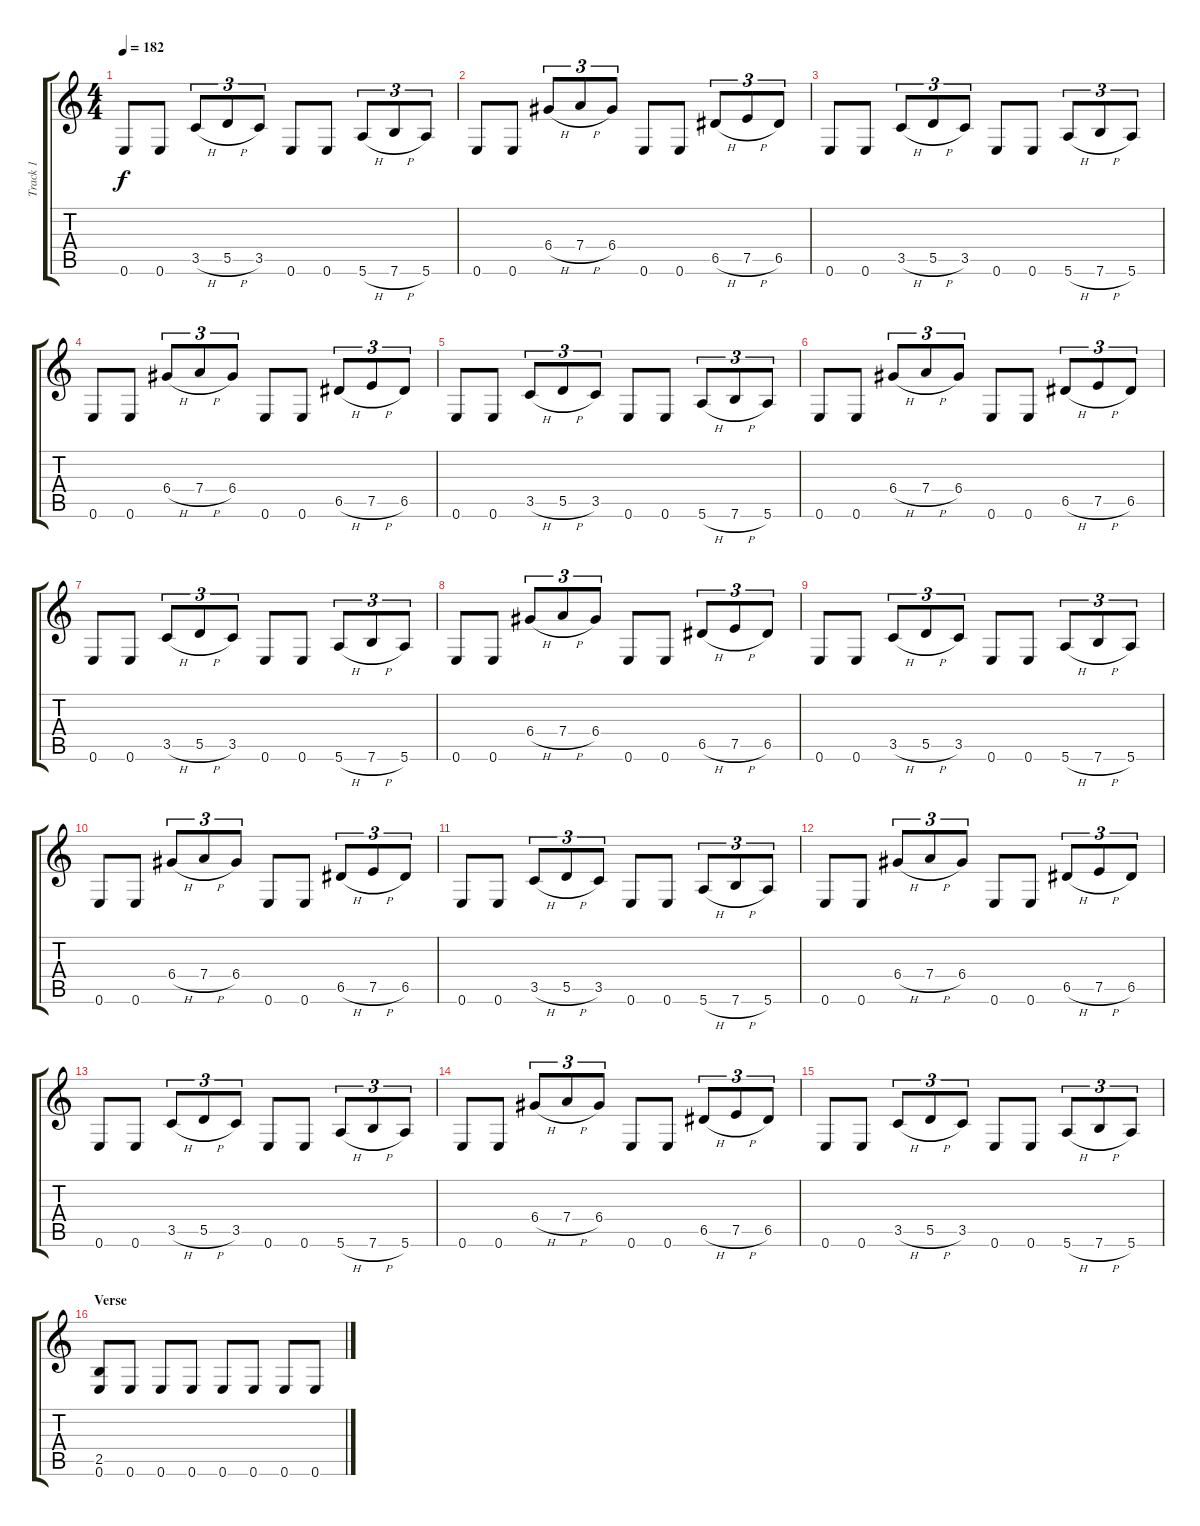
\track ("Track 1" "Track 1") {instrument distortionguitar}
\staff {score tabs}
\tuning (E4 B3 G3 D3 A2 E2) {hide}
\ts (4 4)
\tempo 182
\clef g2
\ks c
0.6.8{dy f} 0.6.8 3.5{h}.8{tu (3 2)} 5.5{h}.8{tu (3 2)} 3.5.8{tu (3 2)} 0.6.8 0.6.8 5.6{h}.8{tu (3 2)} 7.6{h}.8{tu (3 2)} 5.6.8{tu (3 2)} |
0.6.8 0.6.8 6.4{h}.8{tu (3 2)} 7.4{h}.8{tu (3 2)} 6.4.8{tu (3 2)} 0.6.8 0.6.8 6.5{h}.8{tu (3 2)} 7.5{h}.8{tu (3 2)} 6.5.8{tu (3 2)} |
0.6.8 0.6.8 3.5{h}.8{tu (3 2)} 5.5{h}.8{tu (3 2)} 3.5.8{tu (3 2)} 0.6.8 0.6.8 5.6{h}.8{tu (3 2)} 7.6{h}.8{tu (3 2)} 5.6.8{tu (3 2)} |
0.6.8 0.6.8 6.4{h}.8{tu (3 2)} 7.4{h}.8{tu (3 2)} 6.4.8{tu (3 2)} 0.6.8 0.6.8 6.5{h}.8{tu (3 2)} 7.5{h}.8{tu (3 2)} 6.5.8{tu (3 2)} |
0.6.8 0.6.8 3.5{h}.8{tu (3 2)} 5.5{h}.8{tu (3 2)} 3.5.8{tu (3 2)} 0.6.8 0.6.8 5.6{h}.8{tu (3 2)} 7.6{h}.8{tu (3 2)} 5.6.8{tu (3 2)} |
0.6.8 0.6.8 6.4{h}.8{tu (3 2)} 7.4{h}.8{tu (3 2)} 6.4.8{tu (3 2)} 0.6.8 0.6.8 6.5{h}.8{tu (3 2)} 7.5{h}.8{tu (3 2)} 6.5.8{tu (3 2)} |
0.6.8 0.6.8 3.5{h}.8{tu (3 2)} 5.5{h}.8{tu (3 2)} 3.5.8{tu (3 2)} 0.6.8 0.6.8 5.6{h}.8{tu (3 2)} 7.6{h}.8{tu (3 2)} 5.6.8{tu (3 2)} |
0.6.8 0.6.8 6.4{h}.8{tu (3 2)} 7.4{h}.8{tu (3 2)} 6.4.8{tu (3 2)} 0.6.8 0.6.8 6.5{h}.8{tu (3 2)} 7.5{h}.8{tu (3 2)} 6.5.8{tu (3 2)} |
0.6.8 0.6.8 3.5{h}.8{tu (3 2)} 5.5{h}.8{tu (3 2)} 3.5.8{tu (3 2)} 0.6.8 0.6.8 5.6{h}.8{tu (3 2)} 7.6{h}.8{tu (3 2)} 5.6.8{tu (3 2)} |
0.6.8 0.6.8 6.4{h}.8{tu (3 2)} 7.4{h}.8{tu (3 2)} 6.4.8{tu (3 2)} 0.6.8 0.6.8 6.5{h}.8{tu (3 2)} 7.5{h}.8{tu (3 2)} 6.5.8{tu (3 2)} |
0.6.8 0.6.8 3.5{h}.8{tu (3 2)} 5.5{h}.8{tu (3 2)} 3.5.8{tu (3 2)} 0.6.8 0.6.8 5.6{h}.8{tu (3 2)} 7.6{h}.8{tu (3 2)} 5.6.8{tu (3 2)} |
0.6.8 0.6.8 6.4{h}.8{tu (3 2)} 7.4{h}.8{tu (3 2)} 6.4.8{tu (3 2)} 0.6.8 0.6.8 6.5{h}.8{tu (3 2)} 7.5{h}.8{tu (3 2)} 6.5.8{tu (3 2)} |
0.6.8 0.6.8 3.5{h}.8{tu (3 2)} 5.5{h}.8{tu (3 2)} 3.5.8{tu (3 2)} 0.6.8 0.6.8 5.6{h}.8{tu (3 2)} 7.6{h}.8{tu (3 2)} 5.6.8{tu (3 2)} |
0.6.8 0.6.8 6.4{h}.8{tu (3 2)} 7.4{h}.8{tu (3 2)} 6.4.8{tu (3 2)} 0.6.8 0.6.8 6.5{h}.8{tu (3 2)} 7.5{h}.8{tu (3 2)} 6.5.8{tu (3 2)} |
0.6.8 0.6.8 3.5{h}.8{tu (3 2)} 5.5{h}.8{tu (3 2)} 3.5.8{tu (3 2)} 0.6.8 0.6.8 5.6{h}.8{tu (3 2)} 7.6{h}.8{tu (3 2)} 5.6.8{tu (3 2)} |
\section ("" "Verse")
(2.5 0.6).8 0.6.8 0.6.8 0.6.8 0.6.8 0.6.8 0.6.8 0.6.8
